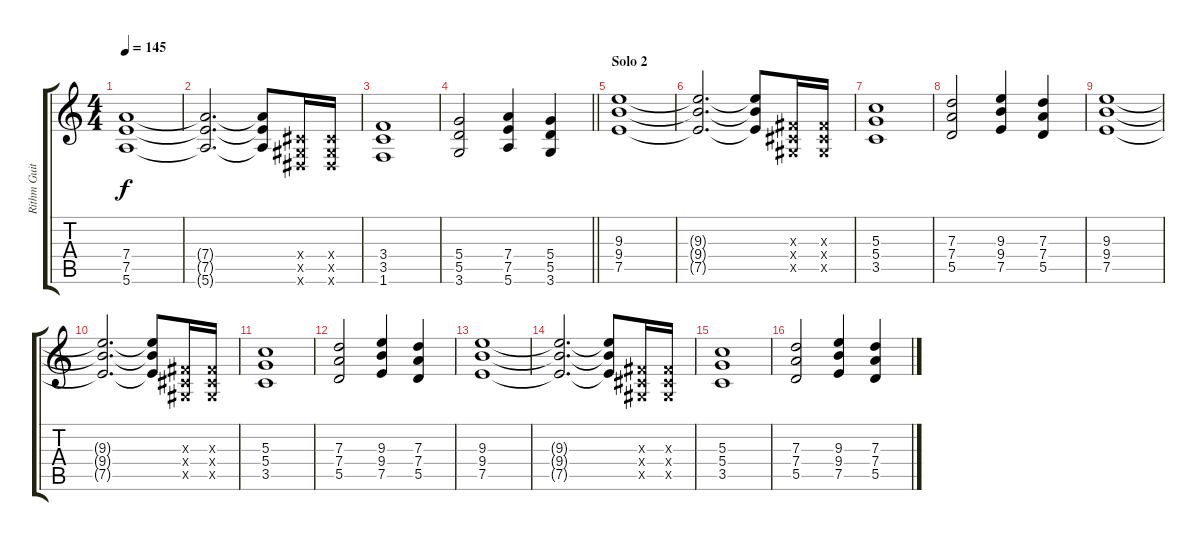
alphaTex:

\track ("Rithm Guitar 2" "Rithm Guit") {instrument distortionguitar}
\staff {score tabs}
\tuning (E4 B3 G3 D3 A2 E2) {hide}
\ts (4 4)
\tempo 145
\clef g2
\ks c
(7.4 7.5 5.6).1{dy f} |
(7.4{t} 7.5{t} 5.6{t}).2{d} (7.4{t} 7.5{t} 5.6{t}).8 (-1.4{x} -1.5{x} -1.6{x}).16 (-1.4{x} -1.5{x} -1.6{x}).16 |
(3.4 3.5 1.6).1 |
\barLineRight lightlight
(5.4 5.5 3.6).2 (7.4 7.5 5.6).4 (5.4 5.5 3.6).4 |
\section ("" "Solo 2")
(9.3 9.4 7.5).1 |
(9.3{t} 9.4{t} 7.5{t}).2{d} (9.3{t} 9.4{t} 7.5{t}).8 (-1.3{x} -1.4{x} -1.5{x}).16 (-1.3{x} -1.4{x} -1.5{x}).16 |
(5.3 5.4 3.5).1 |
(7.3 7.4 5.5).2 (9.3 9.4 7.5).4 (7.3 7.4 5.5).4 |
(9.3 9.4 7.5).1 |
(9.3{t} 9.4{t} 7.5{t}).2{d} (9.3{t} 9.4{t} 7.5{t}).8 (-1.3{x} -1.4{x} -1.5{x}).16 (-1.3{x} -1.4{x} -1.5{x}).16 |
(5.3 5.4 3.5).1 |
(7.3 7.4 5.5).2 (9.3 9.4 7.5).4 (7.3 7.4 5.5).4 |
(9.3 9.4 7.5).1 |
(9.3{t} 9.4{t} 7.5{t}).2{d} (9.3{t} 9.4{t} 7.5{t}).8 (-1.3{x} -1.4{x} -1.5{x}).16 (-1.3{x} -1.4{x} -1.5{x}).16 |
(5.3 5.4 3.5).1 |
(7.3 7.4 5.5).2 (9.3 9.4 7.5).4 (7.3 7.4 5.5).4
